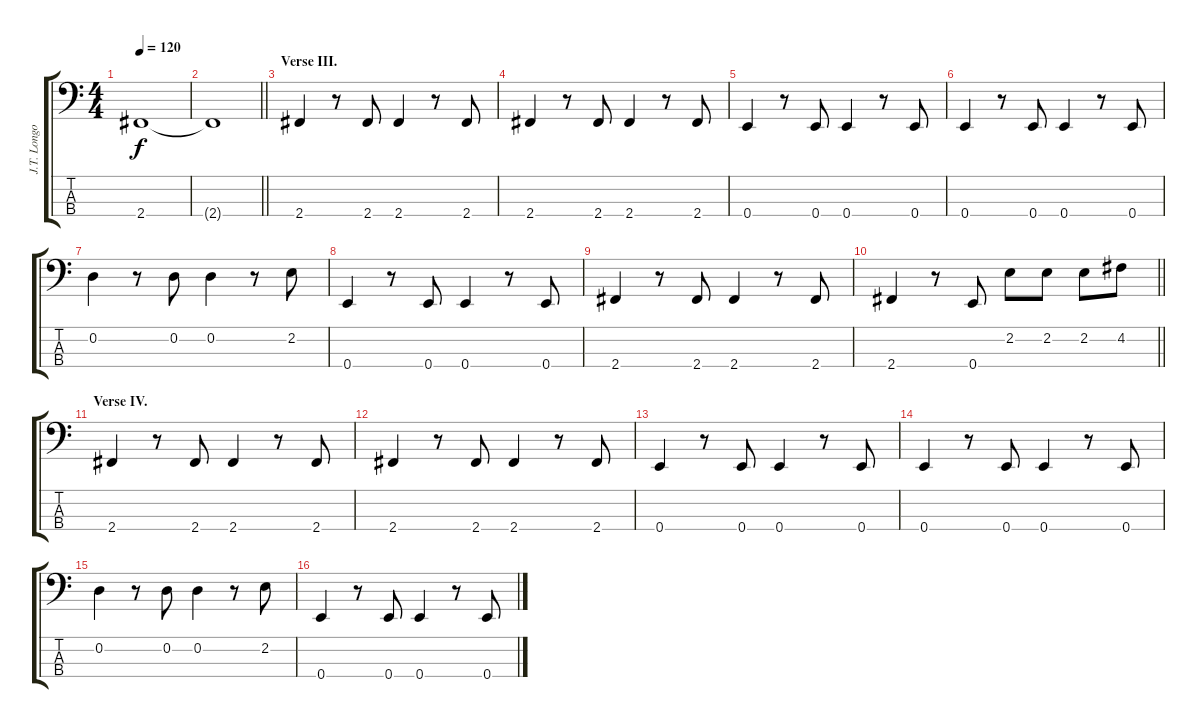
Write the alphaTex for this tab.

\track ("J.T. Longoria - Bass Guitar" "J.T. Longo") {instrument electricbasspick}
\staff {score tabs}
\tuning (G2 D2 A1 E1) {hide}
\ts (4 4)
\tempo 120
\clef f4
\ks c
2.4.1{dy f} |
\barLineRight lightlight
2.4{t}.1 |
\section ("" "Verse III.")
2.4.4 r.8 2.4.8 2.4.4 r.8 2.4.8 |
2.4.4 r.8 2.4.8 2.4.4 r.8 2.4.8 |
0.4.4 r.8 0.4.8 0.4.4 r.8 0.4.8 |
0.4.4 r.8 0.4.8 0.4.4 r.8 0.4.8 |
0.2.4 r.8 0.2.8 0.2.4 r.8 2.2.8 |
0.4.4 r.8 0.4.8 0.4.4 r.8 0.4.8 |
2.4.4 r.8 2.4.8 2.4.4 r.8 2.4.8 |
\barLineRight lightlight
2.4.4 r.8 0.4.8 2.2.8 2.2.8 2.2.8 4.2.8 |
\section ("" "Verse IV.")
2.4.4 r.8 2.4.8 2.4.4 r.8 2.4.8 |
2.4.4 r.8 2.4.8 2.4.4 r.8 2.4.8 |
0.4.4 r.8 0.4.8 0.4.4 r.8 0.4.8 |
0.4.4 r.8 0.4.8 0.4.4 r.8 0.4.8 |
0.2.4 r.8 0.2.8 0.2.4 r.8 2.2.8 |
0.4.4 r.8 0.4.8 0.4.4 r.8 0.4.8
